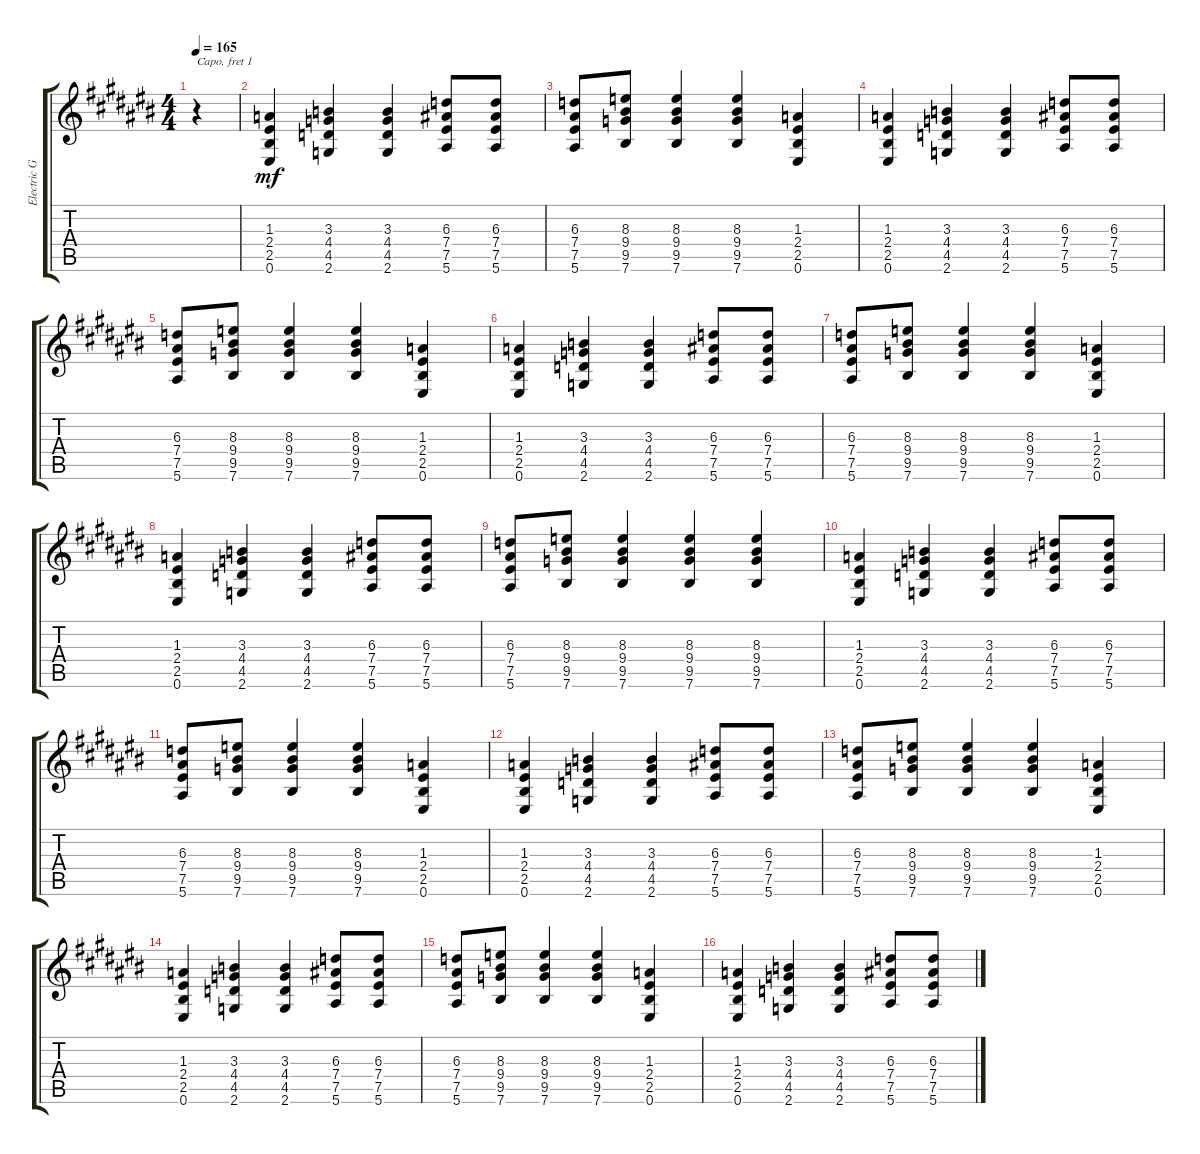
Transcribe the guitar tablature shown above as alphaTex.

\track ("Electric Guitar" "Electric G") {instrument overdrivenguitar}
\staff {score tabs}
\capo 1
\tuning (E4 B3 G3 D3 A2 E2) {hide}
\ts (4 4)
\tempo 165
\clef g2
\ks c#
r.4{dy mf instrument overdrivenguitar} |
(1.3 2.4 2.5 0.6).4 (3.3 4.4 4.5 2.6).4 (3.3 4.4 4.5 2.6).4 (6.3 7.4 7.5 5.6).8 (6.3 7.4 7.5 5.6).8 |
(6.3 7.4 7.5 5.6).8 (8.3 9.4 9.5 7.6).8 (8.3 9.4 9.5 7.6).4 (8.3 9.4 9.5 7.6).4 (1.3 2.4 2.5 0.6).4 |
(1.3 2.4 2.5 0.6).4 (3.3 4.4 4.5 2.6).4 (3.3 4.4 4.5 2.6).4 (6.3 7.4 7.5 5.6).8 (6.3 7.4 7.5 5.6).8 |
(6.3 7.4 7.5 5.6).8 (8.3 9.4 9.5 7.6).8 (8.3 9.4 9.5 7.6).4 (8.3 9.4 9.5 7.6).4 (1.3 2.4 2.5 0.6).4 |
(1.3 2.4 2.5 0.6).4 (3.3 4.4 4.5 2.6).4 (3.3 4.4 4.5 2.6).4 (6.3 7.4 7.5 5.6).8 (6.3 7.4 7.5 5.6).8 |
(6.3 7.4 7.5 5.6).8 (8.3 9.4 9.5 7.6).8 (8.3 9.4 9.5 7.6).4 (8.3 9.4 9.5 7.6).4 (1.3 2.4 2.5 0.6).4 |
(1.3 2.4 2.5 0.6).4 (3.3 4.4 4.5 2.6).4 (3.3 4.4 4.5 2.6).4 (6.3 7.4 7.5 5.6).8 (6.3 7.4 7.5 5.6).8 |
(6.3 7.4 7.5 5.6).8 (8.3 9.4 9.5 7.6).8 (8.3 9.4 9.5 7.6).4 (8.3 9.4 9.5 7.6).4 (8.3 9.4 9.5 7.6).4 |
(1.3 2.4 2.5 0.6).4 (3.3 4.4 4.5 2.6).4 (3.3 4.4 4.5 2.6).4 (6.3 7.4 7.5 5.6).8 (6.3 7.4 7.5 5.6).8 |
(6.3 7.4 7.5 5.6).8 (8.3 9.4 9.5 7.6).8 (8.3 9.4 9.5 7.6).4 (8.3 9.4 9.5 7.6).4 (1.3 2.4 2.5 0.6).4 |
(1.3 2.4 2.5 0.6).4 (3.3 4.4 4.5 2.6).4 (3.3 4.4 4.5 2.6).4 (6.3 7.4 7.5 5.6).8 (6.3 7.4 7.5 5.6).8 |
(6.3 7.4 7.5 5.6).8 (8.3 9.4 9.5 7.6).8 (8.3 9.4 9.5 7.6).4 (8.3 9.4 9.5 7.6).4 (1.3 2.4 2.5 0.6).4 |
(1.3 2.4 2.5 0.6).4 (3.3 4.4 4.5 2.6).4 (3.3 4.4 4.5 2.6).4 (6.3 7.4 7.5 5.6).8 (6.3 7.4 7.5 5.6).8 |
(6.3 7.4 7.5 5.6).8 (8.3 9.4 9.5 7.6).8 (8.3 9.4 9.5 7.6).4 (8.3 9.4 9.5 7.6).4 (1.3 2.4 2.5 0.6).4 |
(1.3 2.4 2.5 0.6).4 (3.3 4.4 4.5 2.6).4 (3.3 4.4 4.5 2.6).4 (6.3 7.4 7.5 5.6).8 (6.3 7.4 7.5 5.6).8
